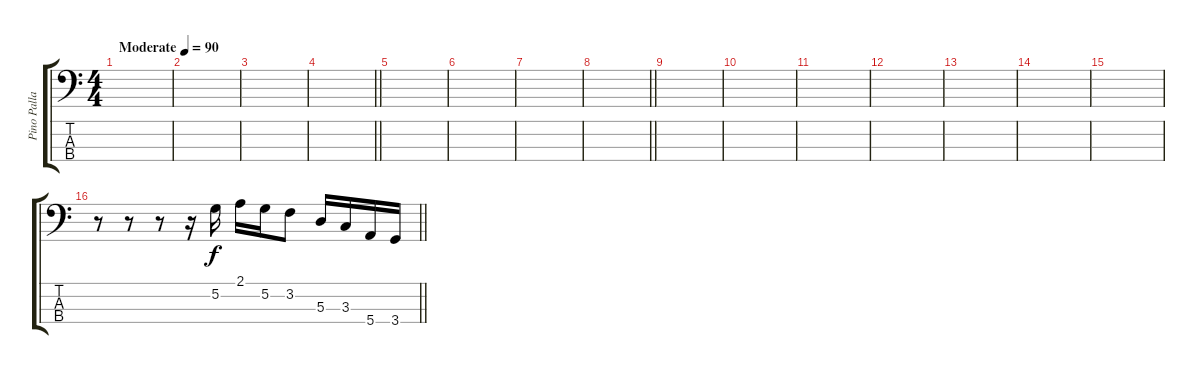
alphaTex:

\track ("Pino Palladino" "Pino Palla") {instrument electricbassfinger}
\staff {score tabs}
\tuning (G2 D2 A1 E1) {hide}
\ts (4 4)
\tempo (90 "Moderate")
\clef f4
\ks c
|
|
|
\barLineRight lightlight
|
|
|
|
\barLineRight lightlight
|
|
|
|
|
|
|
|
\barLineRight lightlight
r.8 r.8 r.8 r.16 5.2.16 2.1.16 5.2.16 3.2.8 5.3.16 3.3.16 5.4.16 3.4.16
